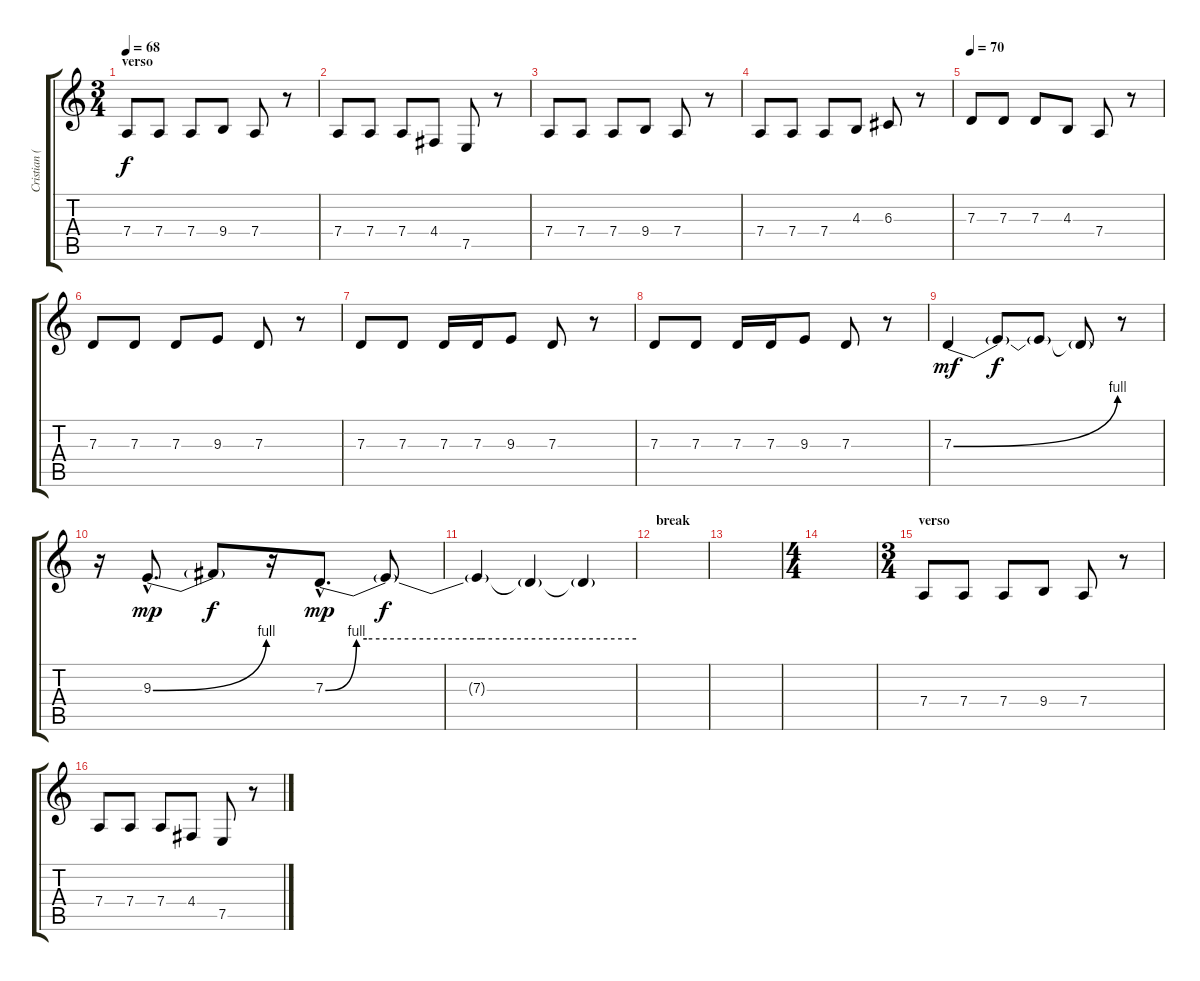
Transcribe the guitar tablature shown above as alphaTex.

\track ("Cristian (voz)" "Cristian (") {instrument lead6voice}
\staff {score tabs}
\tuning (E4 B3 G3 D3 A2 E2) {hide}
\ts (3 4)
\section ("" "verso")
\tempo 68
\clef g2
\ks c
7.4.8{dy f} 7.4.8 7.4.8 9.4.8 7.4.8 r.8 |
7.4.8 7.4.8 7.4.8 4.4.8 7.5.8 r.8 |
7.4.8 7.4.8 7.4.8 9.4.8 7.4.8 r.8 |
7.4.8 7.4.8 7.4.8 4.3.8 6.3.8 r.8 |
\tempo 70
7.3.8 7.3.8 7.3.8 4.3.8 7.4.8 r.8 |
7.3.8 7.3.8 7.3.8 9.3.8 7.3.8 r.8 |
7.3.8 7.3.8 7.3.16 7.3.16 9.3.8 7.3.8 r.8 |
7.3.8 7.3.8 7.3.16 7.3.16 9.3.8 7.3.8 r.8 |
7.3{be (bend 0 0 60 4)}.4{dy mf} 7.3{t}.8{dy f volume 14} 7.3{t}.8{volume 13} 7.3{t}.8{volume 12} r.8 |
r.16{volume 13} 9.3{be (bend 0 0 60 4) hac}.8{d dy mp} 9.3{t}.8{dy f} r.16 7.3{be (custom 0 0 6 4 8 4 16 4 30 4 60 4) hac}.8{d dy mp} 7.3{t}.8{dy f volume 12} |
7.3{t}.4{volume 11} 7.3{t}.4{volume 10} 7.3{t}.4{volume 8} |
\section ("" "break")
|
|
\ts (4 4)
|
\ts (3 4)
\section ("" "verso")
7.4.8 7.4.8 7.4.8 9.4.8 7.4.8 r.8 |
7.4.8 7.4.8 7.4.8 4.4.8 7.5.8 r.8
